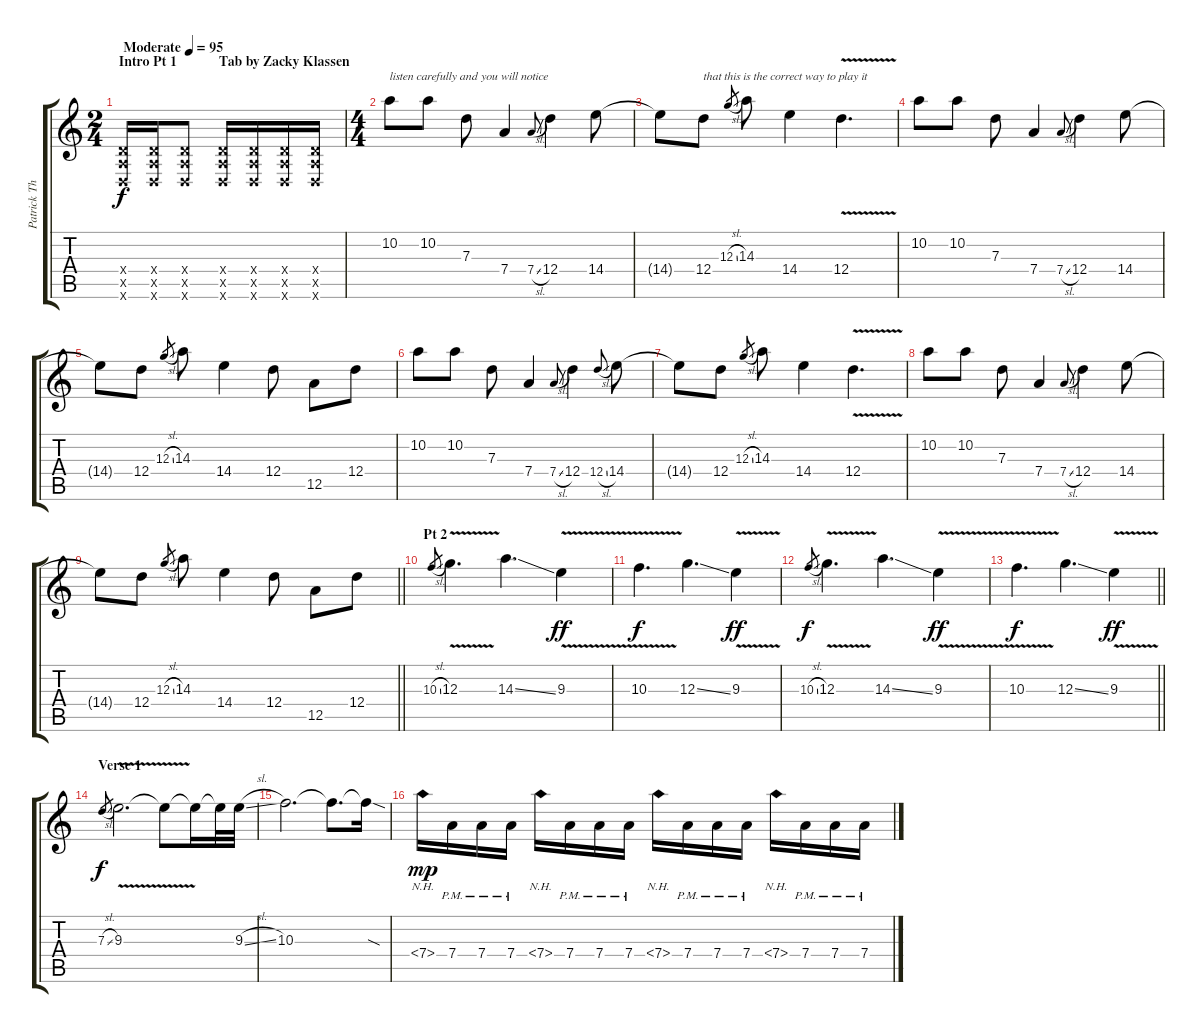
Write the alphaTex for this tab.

\track ("Patrick Thompson [Guitar]" "Patrick Th") {instrument distortionguitar}
\staff {score tabs}
\tuning (E4 B3 G3 D3 A2 D2) {hide}
\ts (2 4)
\section ("" "Intro Pt 1            Tab by Zacky Klassen")
\tempo (95 "Moderate")
\clef g2
\ks c
(0.4{x} 0.5{x} 0.6{x}).16{dy f instrument distortionguitar} (0.4{x} 0.5{x} 0.6{x}).16 (0.4{x} 0.5{x} 0.6{x}).8 (0.4{x} 0.5{x} 0.6{x}).16 (0.4{x} 0.5{x} 0.6{x}).16 (0.4{x} 0.5{x} 0.6{x}).16 (0.4{x} 0.5{x} 0.6{x}).16 |
\ts (4 4)
10.2.8{txt "listen carefully and you will notice"} 10.2.8 7.3.8 7.4.4 7.4{sl}.8{gr onbeat} 12.4.4 14.4.8 |
14.4{t}.8 12.4.8{txt "that this is the correct way to play it"} 12.3{sl}.8{gr} 14.3.8 14.4.4 12.4{v}.4{d} |
10.2.8 10.2.8 7.3.8 7.4.4 7.4{sl}.8{gr onbeat} 12.4.4 14.4.8 |
14.4{t}.8 12.4.8 12.3{sl}.8{gr} 14.3.8 14.4.4 12.4.8 12.5.8 12.4.8 |
10.2.8 10.2.8 7.3.8 7.4.4 7.4{sl}.8{gr onbeat} 12.4.4 12.4{sl}.8{gr onbeat} 14.4.8 |
14.4{t}.8 12.4.8 12.3{sl}.8{gr} 14.3.8 14.4.4 12.4{v}.4{d} |
10.2.8 10.2.8 7.3.8 7.4.4 7.4{sl}.8{gr onbeat} 12.4.4 14.4.8 |
\barLineRight lightlight
14.4{t}.8 12.4.8 12.3{sl}.8{gr} 14.3.8 14.4.4 12.4.8 12.5.8 12.4.8 |
\section ("" "Pt 2")
10.3{sl}.8{gr} 12.3{v}.4{d balance 6} 14.3{ss}.4{d} 9.3{v}.4{dy ff} |
10.3{v}.4{d dy f} 12.3{ss}.4{d} 9.3{v}.4{dy ff} |
10.3{sl}.8{gr dy f} 12.3{v}.4{d} 14.3{ss}.4{d} 9.3{v}.4{dy ff} |
\barLineRight lightlight
10.3{v}.4{d dy f} 12.3{ss}.4{d} 9.3{v}.4{dy ff} |
\section ("" "Verse 1")
7.3{sl}.8{gr dy f} 9.3{v}.2{d balance 4} 9.3{t}.8 9.3{t}.16 9.3{t}.32 9.3{sl}.32 |
10.3.2{d} 10.3{t}.8{d} 10.3{sod t}.16 |
7.4{nh}.16{dy mp} 7.4{pm}.16 7.4{pm}.16 7.4{pm}.16 7.4{nh}.16 7.4{pm}.16 7.4{pm}.16 7.4{pm}.16 7.4{nh}.16 7.4{pm}.16 7.4{pm}.16 7.4{pm}.16 7.4{nh}.16 7.4{pm}.16 7.4{pm}.16 7.4{pm}.16
